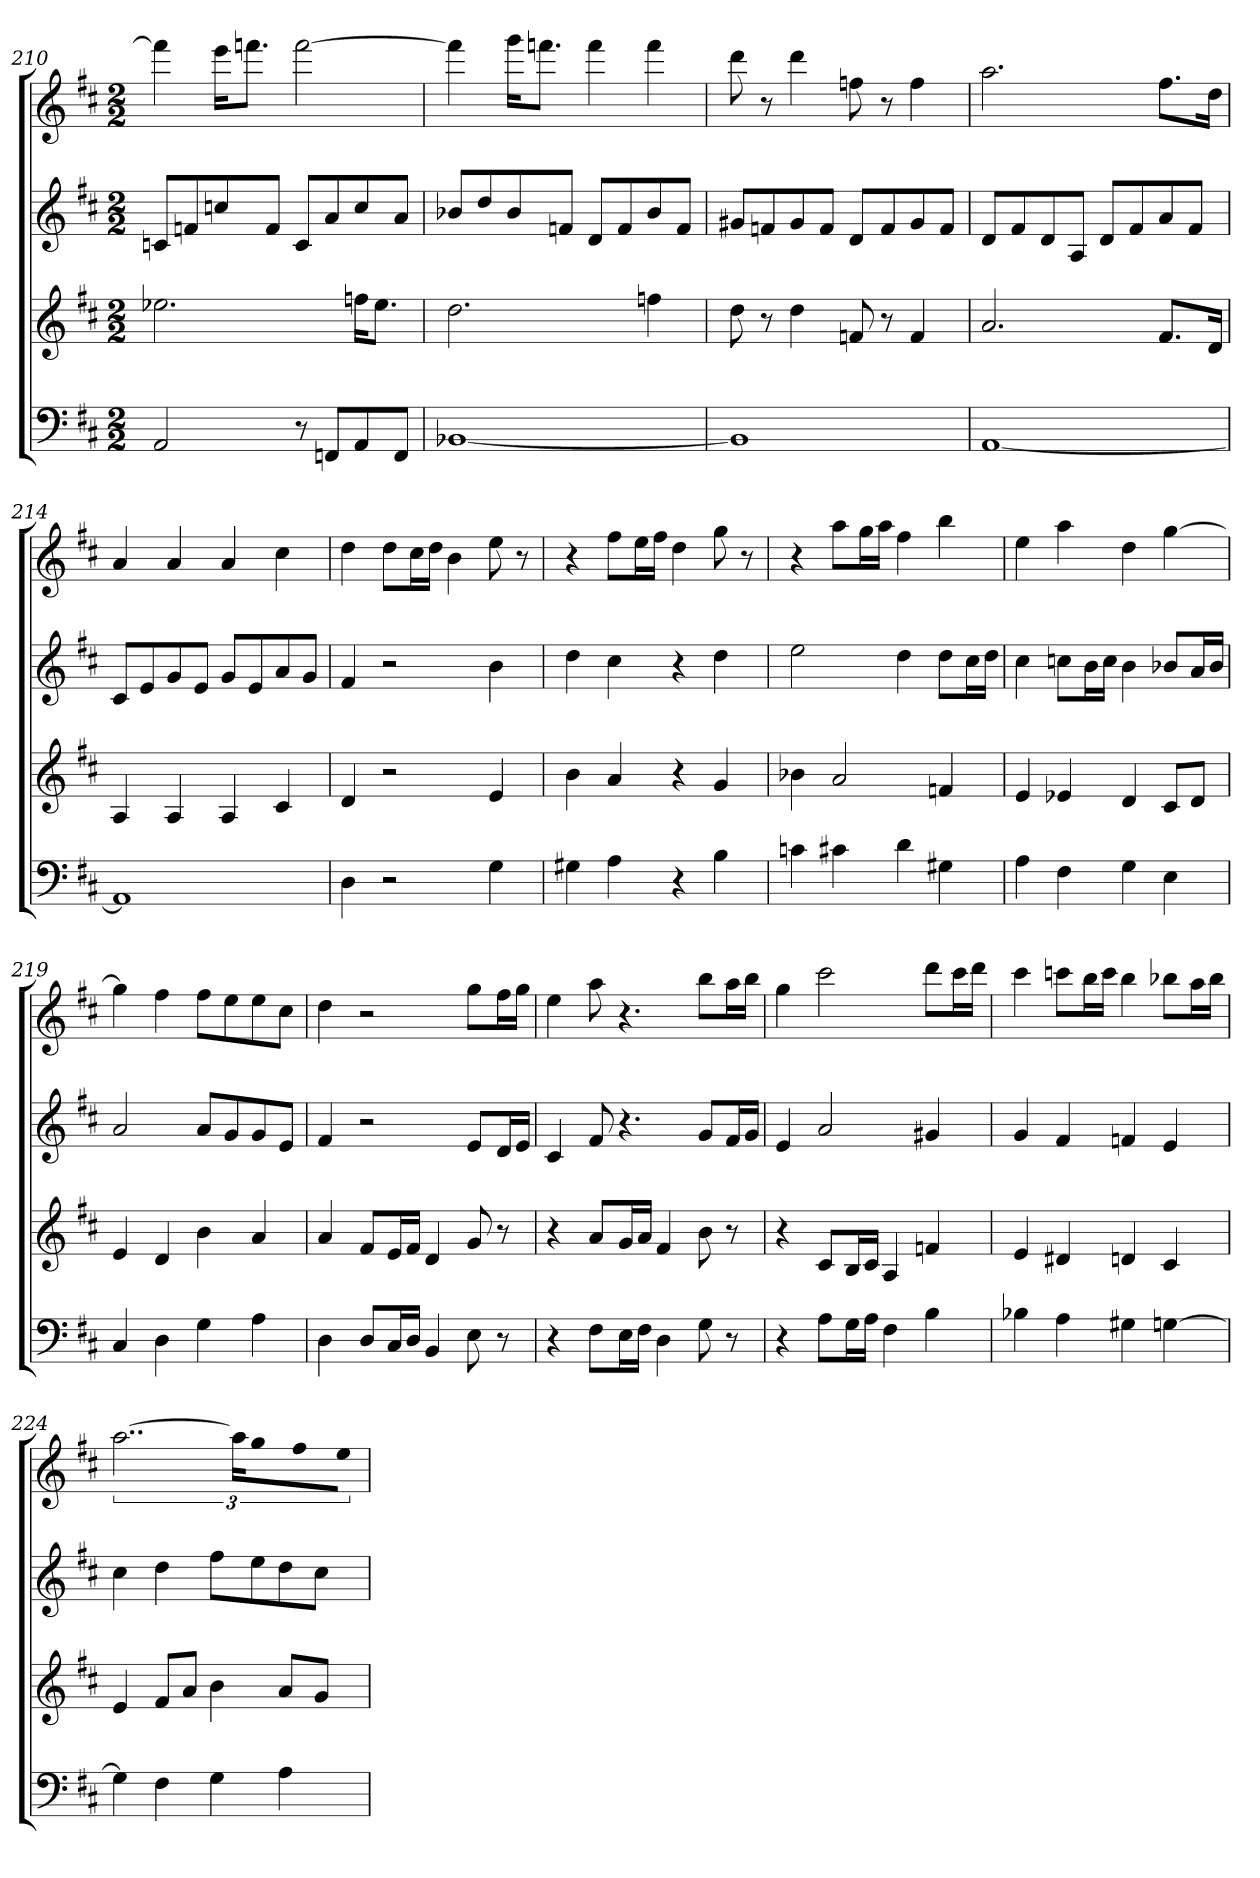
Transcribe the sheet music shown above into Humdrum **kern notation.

**kern	**kern	**kern	**kern
*part4	*part3	*part2	*part1
*staff4	*staff3	*staff2	*staff1
*k[f#c#]	*k[f#c#]	*k[f#c#]	*k[f#c#]
*D:	*D:	*D:	*D:
*M2/2	*M2/2	*M2/2	*M2/2
=210	=210	=210	=210
2AA	2.ee-X	8cnL	4fff]
.	.	8fn	.
.	.	8ccn	16eeeKL
.	.	.	8.fffnJ
.	.	8fJ	.
8r	.	8cL	[2fff
8FFnL	.	8a	.
8AA	16ffnKL	8cc	.
.	8.ee-J	.	.
8FFJ	.	8aJ	.
=211	=211	=211	=211
[1BB-X	2.dd	8b-XL	4fff]
.	.	8dd	.
.	.	8b-	16gggKL
.	.	.	8.fffnJ
.	.	8fnJ	.
.	.	8dL	4fff
.	.	8f	.
.	4ffn	8b-	4fff
.	.	8fJ	.
=212	=212	=212	=212
1BB-]	8dd	8g#XL	8ddd
.	8r	8fn	8r
.	4dd	8g#	4ddd
.	.	8fJ	.
.	8fn	8dL	8ffn
.	8r	8f	8r
.	4f	8g#	4ff
.	.	8fJ	.
=213	=213	=213	=213
[1AA	2.a	8dL	2.aa
.	.	8f#	.
.	.	8d	.
.	.	8AJ	.
.	.	8dL	.
.	.	8f#	.
.	8.f#L	8a	8.ff#L
.	.	8f#J	.
.	16dJk	.	16ddJk
=214	=214	=214	=214
1AA]	4A	8c#L	4a
.	.	8e	.
.	4A	8g	4a
.	.	8eJ	.
.	4A	8gL	4a
.	.	8e	.
.	4c#	8a	4cc#
.	.	8gJ	.
=215	=215	=215	=215
4D	4d	4f#	4dd
2r	2r	2r	8ddL
.	.	.	16cc#L
.	.	.	16ddJJ
.	.	.	4b
4G	4e	4b	8ee
.	.	.	8r
=216	=216	=216	=216
4G#X	4b	4dd	4r
4A	4a	4cc#	8ff#L
.	.	.	16eeL
.	.	.	16ff#JJ
4r	4r	4r	4dd
4B	4g	4dd	8gg
.	.	.	8r
=217	=217	=217	=217
4cn	4b-X	2ee	4r
4c#X	2a	.	8aaL
.	.	.	16ggL
.	.	.	16aaJJ
4d	.	4dd	4ff#
4G#X	4fn	8ddL	4bb
.	.	16cc#L	.
.	.	16ddJJ	.
=218	=218	=218	=218
4A	4e	4cc#	4ee
4F#	4e-X	8ccnL	4aa
.	.	16bL	.
.	.	16ccJJ	.
4G	4d	4b	4dd
4E	8c#L	8b-XL	[4gg
.	8dJ	16aL	.
.	.	16b-JJ	.
=219	=219	=219	=219
4C#	4e	2a	4gg]
4D	4d	.	4ff#
4G	4b	8aL	8ff#L
.	.	8g	8ee
4A	4a	8g	8ee
.	.	8eJ	8cc#J
=220	=220	=220	=220
4D	4a	4f#	4dd
8DL	8f#L	2r	2r
16C#L	16eL	.	.
16DJJ	16f#JJ	.	.
4BB	4d	.	.
8E	8g	8eL	8ggL
8r	8r	16dL	16ff#L
.	.	16eJJ	16ggJJ
=221	=221	=221	=221
4r	4r	4c#	4ee
8F#L	8aL	8f#	8aa
16EL	16gL	4.r	4.r
16F#JJ	16aJJ	.	.
4D	4f#	.	.
8G	8b	8gL	8bbL
8r	8r	16f#L	16aaL
.	.	16gJJ	16bbJJ
=222	=222	=222	=222
4r	4r	4e	4gg
8AL	8c#L	2a	2ccc#
16GL	16BL	.	.
16AJJ	16c#JJ	.	.
4F#	4A	.	.
4B	4fn	4g#X	8dddL
.	.	.	16ccc#L
.	.	.	16dddJJ
=223	=223	=223	=223
4B-X	4e	4g	4ccc#
4A	4d#X	4f#	8cccnL
.	.	.	16bbL
.	.	.	16cccJJ
4G#X	4dn	4fn	4bb
[4Gn	4c#	4e	8bb-XL
.	.	.	16aaL
.	.	.	16bb-JJ
=224	=224	=224	=224
4G]	4e	4cc#	[3..aa
4F#	8f#L	4dd	.
.	8aJ	.	.
4G	4b	8ff#L	.
.	.	.	24aaKL]
.	.	8ee	8gg
4A	8aL	8dd	8ff#
.	8gJ	8cc#J	8eeJ
=	=	=	=
*-	*-	*-	*-
